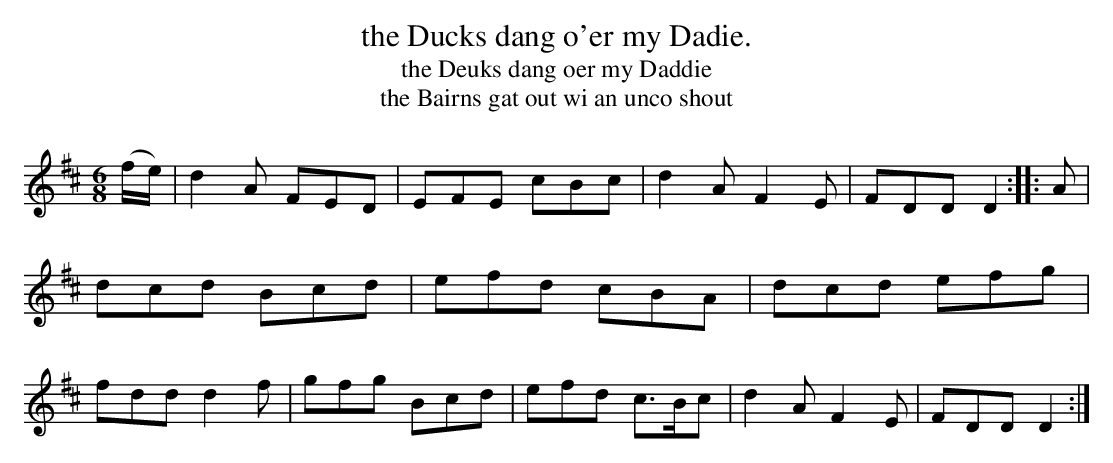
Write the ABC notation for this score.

X:1
T:the Ducks dang o'er my Dadie.
T:the Deuks dang oer my Daddie
T:the Bairns gat out wi an unco shout
M:6/8
L:1/8
K:D
(f/e/)|d2A FED|EFE cBc |d2A F2E|FDD D2::\
 A    |dcd Bcd|efd cBA |dcd efg|fdd d2f|\
       gfg Bcd|efd c>Bc|d2A F2E|FDD D2:|
